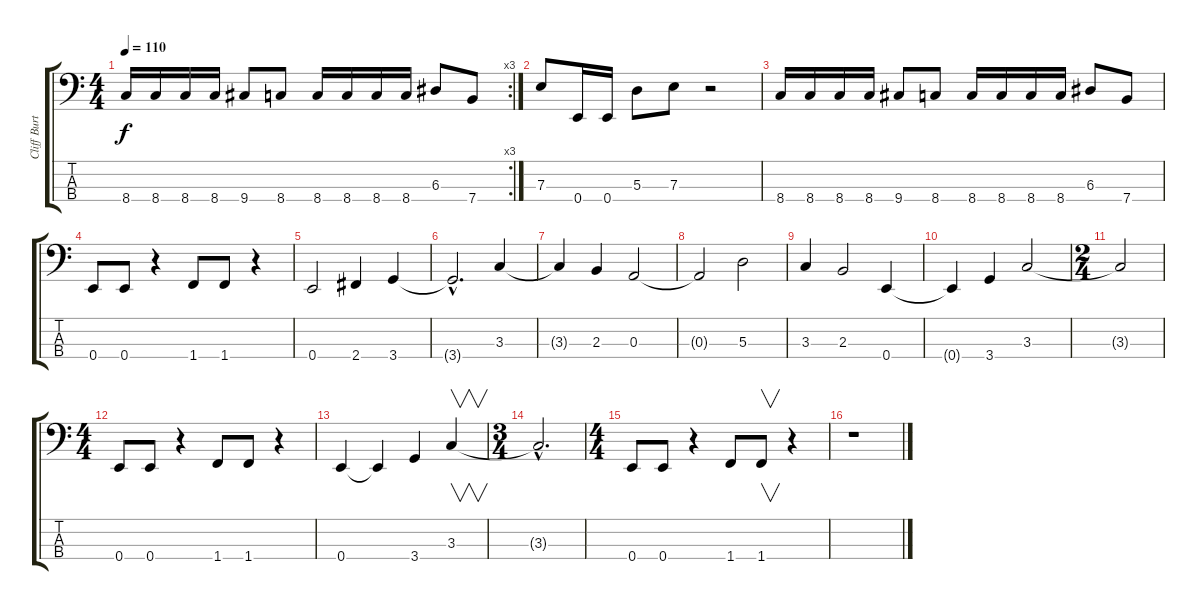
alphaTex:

\track ("Cliff Burton" "Cliff Burt") {instrument slapbass1}
\staff {score tabs}
\tuning (G2 D2 A1 E1) {hide}
\rc 3
\ts (4 4)
\tempo 110
\clef f4
\ks c
8.4.16{dy f} 8.4.16 8.4.16 8.4.16 9.4.8 8.4.8 8.4.16 8.4.16 8.4.16 8.4.16 6.3.8 7.4.8 |
7.3.8 0.4.16 0.4.16 5.3.8 7.3.8 r.2 |
8.4.16 8.4.16 8.4.16 8.4.16 9.4.8 8.4.8 8.4.16 8.4.16 8.4.16 8.4.16 6.3.8 7.4.8 |
0.4.8 0.4.8 r.4 1.4.8 1.4.8 r.4 |
0.4.2 2.4.4 3.4.4 |
3.4{hac t}.2{d} 3.3.4 |
3.3{t}.4 2.3.4 0.3.2 |
0.3{t}.2 5.3.2 |
3.3.4 2.3.2 0.4.4 |
0.4{t}.4 3.4.4 3.3.2 |
\ts (2 4)
3.3{t}.2 |
\ts (4 4)
0.4.8 0.4.8 r.4 1.4.8 1.4.8 r.4 |
0.4.4 0.4{t}.4 3.4.4 3.3.4{v} |
\ts (3 4)
3.3{hac t}.2{d} |
\ts (4 4)
0.4.8 0.4.8 r.4 1.4.8 1.4.8{v} r.4 |
r.1
